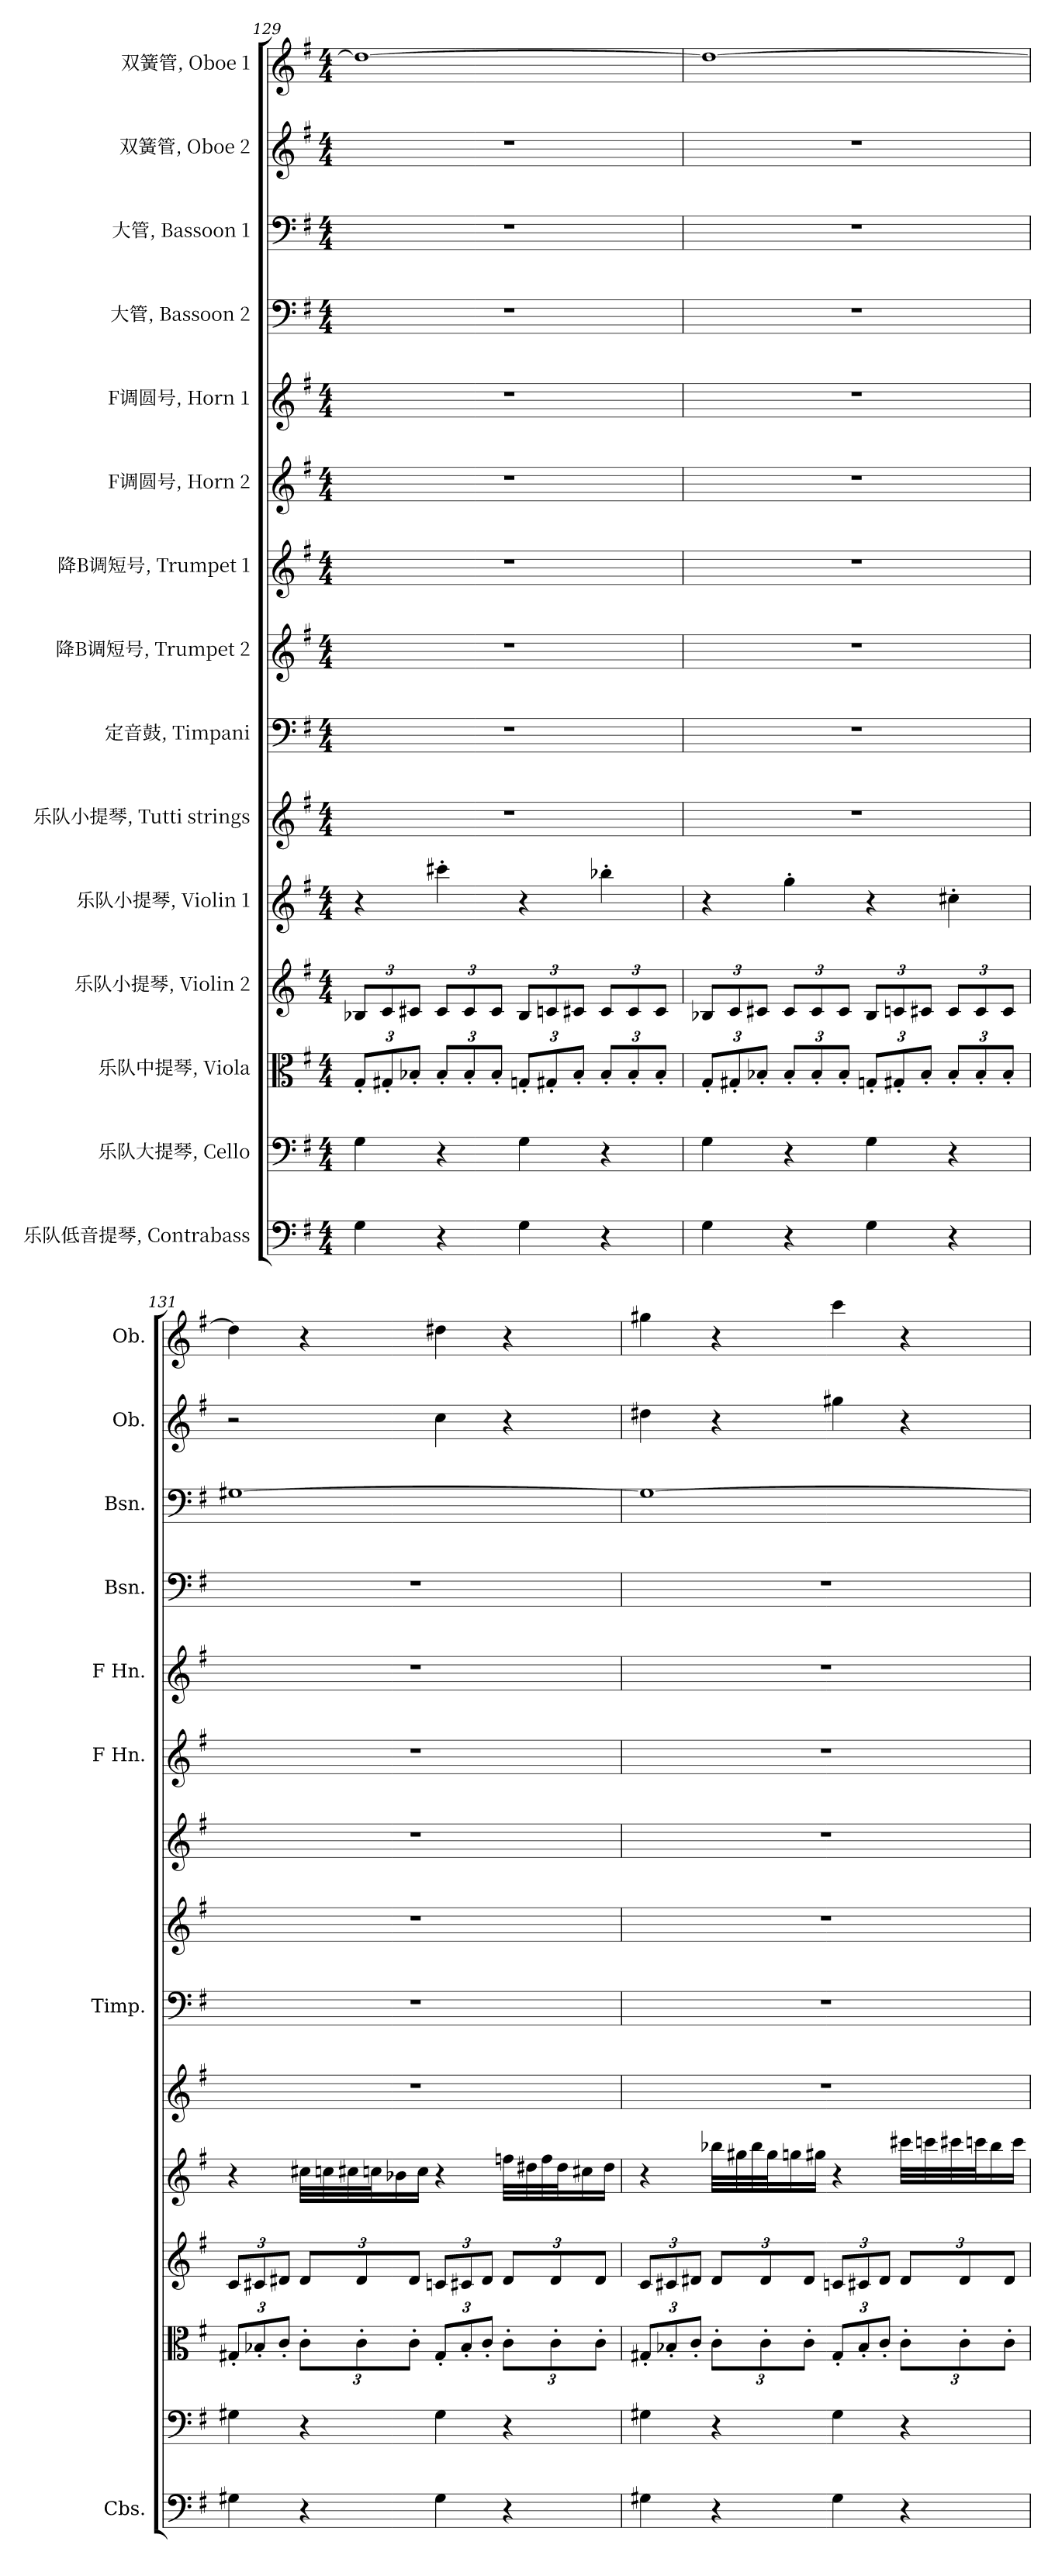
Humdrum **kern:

**kern	**kern	**kern	**kern	**kern	**kern	**kern	**kern	**kern	**kern	**kern	**kern	**kern	**kern	**kern
*part15	*part14	*part13	*part12	*part11	*part10	*part9	*part8	*part7	*part6	*part5	*part4	*part3	*part2	*part1
*staff15	*staff14	*staff13	*staff12	*staff11	*staff10	*staff9	*staff8	*staff7	*staff6	*staff5	*staff4	*staff3	*staff2	*staff1
*I"乐队低音提琴, Contrabass	*I"乐队大提琴, Cello	*I"乐队中提琴, Viola	*I"乐队小提琴, Violin 2	*I"乐队小提琴, Violin 1	*I"乐队小提琴, Tutti strings	*I"定音鼓, Timpani	*I"降B调短号, Trumpet 2	*I"降B调短号, Trumpet 1	*I"F调圆号, Horn 2	*I"F调圆号, Horn 1	*I"大管, Bassoon 2	*I"大管, Bassoon 1	*I"双簧管, Oboe 2	*I"双簧管, Oboe 1
*I'Cbs.	*	*	*	*	*	*I'Timp.	*	*	*I'F Hn.	*I'F Hn.	*I'Bsn.	*I'Bsn.	*I'Ob.	*I'Ob.
*clefF4	*clefF4	*clefC3	*clefG2	*clefG2	*clefG2	*clefF4	*clefG2	*clefG2	*clefG2	*clefG2	*clefF4	*clefF4	*clefG2	*clefG2
*ITrd7c12	*	*	*	*	*	*	*ITrd1c2	*ITrd1c2	*ITrd4c7	*ITrd4c7	*	*	*	*
*k[f#]	*k[f#]	*k[f#]	*k[f#]	*k[f#]	*k[f#]	*k[f#]	*k[b-]	*k[b-]	*k[]	*k[]	*k[f#]	*k[f#]	*k[f#]	*k[f#]
*M4/4	*M4/4	*M4/4	*M4/4	*M4/4	*M4/4	*M4/4	*M4/4	*M4/4	*M4/4	*M4/4	*M4/4	*M4/4	*M4/4	*M4/4
*	*	*Xbrackettup	*Xbrackettup	*	*	*	*	*	*	*	*	*	*	*
=129	=129	=129	=129	=129	=129	=129	=129	=129	=129	=129	=129	=129	=129	=129
4GG\	4G\	12G'/L	12B-X/L	4r	1r	1r	1r	1r	1r	1r	1r	1r	1r	1dd#_
.	.	12G#X'/	12c/	.	.	.	.	.	.	.	.	.	.	.
.	.	12B-X'/J	12c#X/J	.	.	.	.	.	.	.	.	.	.	.
4r	4r	12B-'/L	12c#/L	4ccc#X'\	.	.	.	.	.	.	.	.	.	.
.	.	12B-'/	12c#/	.	.	.	.	.	.	.	.	.	.	.
.	.	12B-'/J	12c#/J	.	.	.	.	.	.	.	.	.	.	.
4GG\	4G\	12Gn'/L	12B-/L	4r	.	.	.	.	.	.	.	.	.	.
.	.	12G#X'/	12cn/	.	.	.	.	.	.	.	.	.	.	.
.	.	12B-'/J	12c#X/J	.	.	.	.	.	.	.	.	.	.	.
4r	4r	12B-'/L	12c#/L	4bb-X'\	.	.	.	.	.	.	.	.	.	.
.	.	12B-'/	12c#/	.	.	.	.	.	.	.	.	.	.	.
.	.	12B-'/J	12c#/J	.	.	.	.	.	.	.	.	.	.	.
!!LO:PB:g=z
=130	=130	=130	=130	=130	=130	=130	=130	=130	=130	=130	=130	=130	=130	=130
4GG\	4G\	12G'/L	12B-X/L	4r	1r	1r	1r	1r	1r	1r	1r	1r	1r	1dd#_
.	.	12G#X'/	12c/	.	.	.	.	.	.	.	.	.	.	.
.	.	12B-X'/J	12c#X/J	.	.	.	.	.	.	.	.	.	.	.
4r	4r	12B-'/L	12c#/L	4gg'\	.	.	.	.	.	.	.	.	.	.
.	.	12B-'/	12c#/	.	.	.	.	.	.	.	.	.	.	.
.	.	12B-'/J	12c#/J	.	.	.	.	.	.	.	.	.	.	.
4GG\	4G\	12Gn'/L	12B-/L	4r	.	.	.	.	.	.	.	.	.	.
.	.	12G#X'/	12cn/	.	.	.	.	.	.	.	.	.	.	.
.	.	12B-'/J	12c#X/J	.	.	.	.	.	.	.	.	.	.	.
4r	4r	12B-'/L	12c#/L	4cc#X'\	.	.	.	.	.	.	.	.	.	.
.	.	12B-'/	12c#/	.	.	.	.	.	.	.	.	.	.	.
.	.	12B-'/J	12c#/J	.	.	.	.	.	.	.	.	.	.	.
!!LO:PB:g=z
=131	=131	=131	=131	=131	=131	=131	=131	=131	=131	=131	=131	=131	=131	=131
*	*	*	*	*	*	*	*	*	*	*	*	*	*	*MM149
4GG#X\	4G#X\	12G#X'/L	12c/L	4r	1r	1r	1r	1r	1r	1r	1r	[1G#X	2r	4dd#\]
.	.	12B-X'/	12c#X/	.	.	.	.	.	.	.	.	.	.	.
.	.	12c'/J	12d#X/J	.	.	.	.	.	.	.	.	.	.	.
4r	4r	12c'\L	12d#/L	32cc#X\LLL	.	.	.	.	.	.	.	.	.	4r
.	.	.	.	32ccn\	.	.	.	.	.	.	.	.	.	.
.	.	.	.	32cc#X\	.	.	.	.	.	.	.	.	.	.
.	.	12c'\	12d#/	.	.	.	.	.	.	.	.	.	.	.
.	.	.	.	32ccn\J	.	.	.	.	.	.	.	.	.	.
.	.	.	.	16b-X\	.	.	.	.	.	.	.	.	.	.
.	.	12c'\J	12d#/J	.	.	.	.	.	.	.	.	.	.	.
.	.	.	.	16cc\JJ	.	.	.	.	.	.	.	.	.	.
*	*	*	*	*	*	*	*	*	*	*	*	*	*	*MM151
4GG#\	4G#\	12G#'/L	12cn/L	4r	.	.	.	.	.	.	.	.	4cc\	4dd#X\
.	.	12B-'/	12c#X/	.	.	.	.	.	.	.	.	.	.	.
.	.	12c'/J	12d#/J	.	.	.	.	.	.	.	.	.	.	.
4r	4r	12c'\L	12d#/L	32ffn\LLL	.	.	.	.	.	.	.	.	4r	4r
.	.	.	.	32dd#X\	.	.	.	.	.	.	.	.	.	.
.	.	.	.	32ff\	.	.	.	.	.	.	.	.	.	.
.	.	12c'\	12d#/	.	.	.	.	.	.	.	.	.	.	.
.	.	.	.	32dd#\J	.	.	.	.	.	.	.	.	.	.
.	.	.	.	16cc#X\	.	.	.	.	.	.	.	.	.	.
.	.	12c'\J	12d#/J	.	.	.	.	.	.	.	.	.	.	.
.	.	.	.	16dd#\JJ	.	.	.	.	.	.	.	.	.	.
!!LO:PB:g=z
=132	=132	=132	=132	=132	=132	=132	=132	=132	=132	=132	=132	=132	=132	=132
4GG#X\	4G#X\	12G#X'/L	12c/L	4r	1r	1r	1r	1r	1r	1r	1r	1G#_	4dd#X\	4gg#X\
.	.	12B-X'/	12c#X/	.	.	.	.	.	.	.	.	.	.	.
.	.	12c'/J	12d#X/J	.	.	.	.	.	.	.	.	.	.	.
4r	4r	12c'\L	12d#/L	32bb-X\LLL	.	.	.	.	.	.	.	.	4r	4r
.	.	.	.	32gg#X\	.	.	.	.	.	.	.	.	.	.
.	.	.	.	32bb-\	.	.	.	.	.	.	.	.	.	.
.	.	12c'\	12d#/	.	.	.	.	.	.	.	.	.	.	.
.	.	.	.	32gg#\J	.	.	.	.	.	.	.	.	.	.
.	.	.	.	16ggn\	.	.	.	.	.	.	.	.	.	.
.	.	12c'\J	12d#/J	.	.	.	.	.	.	.	.	.	.	.
.	.	.	.	16gg#X\JJ	.	.	.	.	.	.	.	.	.	.
4GG#\	4G#\	12G#'/L	12cn/L	4r	.	.	.	.	.	.	.	.	4gg#X\	4ccc\
.	.	12B-'/	12c#X/	.	.	.	.	.	.	.	.	.	.	.
.	.	12c'/J	12d#/J	.	.	.	.	.	.	.	.	.	.	.
4r	4r	12c'\L	12d#/L	32ccc#X\LLL	.	.	.	.	.	.	.	.	4r	4r
.	.	.	.	32cccn\	.	.	.	.	.	.	.	.	.	.
.	.	.	.	32ccc#X\	.	.	.	.	.	.	.	.	.	.
.	.	12c'\	12d#/	.	.	.	.	.	.	.	.	.	.	.
.	.	.	.	32cccn\J	.	.	.	.	.	.	.	.	.	.
.	.	.	.	16bb-\	.	.	.	.	.	.	.	.	.	.
.	.	12c'\J	12d#/J	.	.	.	.	.	.	.	.	.	.	.
.	.	.	.	16ccc\JJ	.	.	.	.	.	.	.	.	.	.
=	=	=	=	=	=	=	=	=	=	=	=	=	=	=
*-	*-	*-	*-	*-	*-	*-	*-	*-	*-	*-	*-	*-	*-	*-
